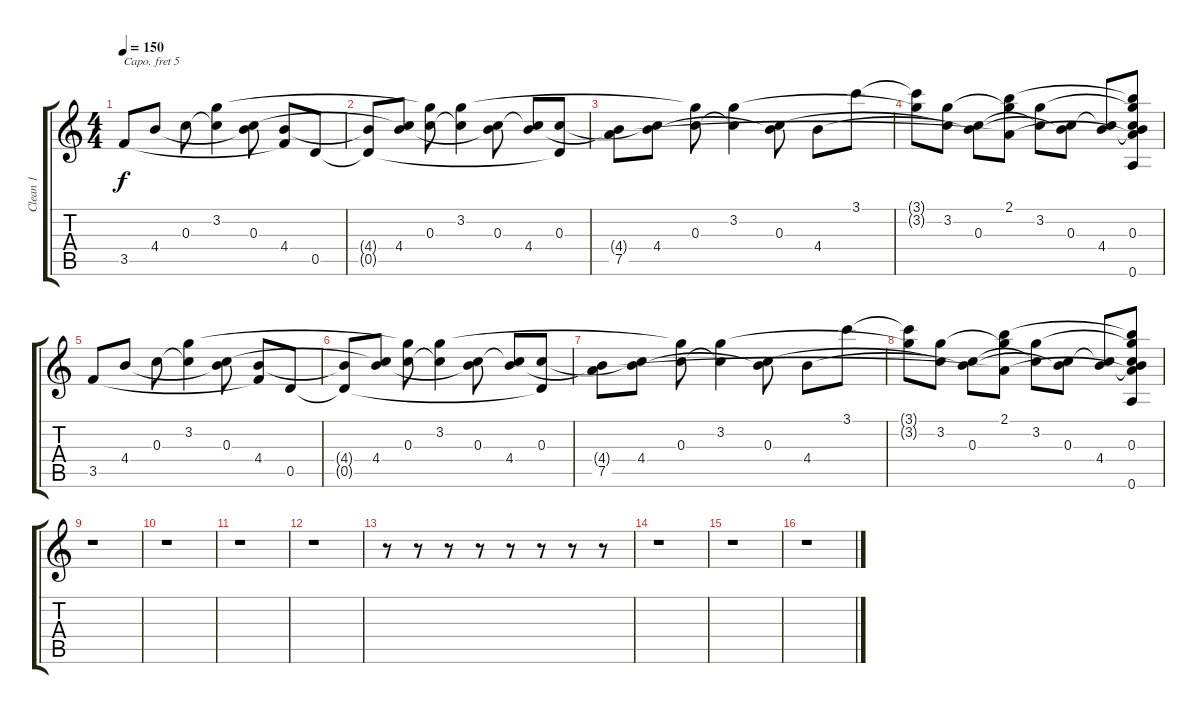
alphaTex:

\track ("Clean 1" "Clean 1") {instrument electricguitarjazz}
\staff {score tabs}
\capo 5
\tuning (E4 B3 G3 D3 A2 E2) {hide}
\ts (4 4)
\tempo 150
\clef g2
\ks c
3.5.8{dy f} 4.4.8 0.3.8 (3.2 0.3{t}).4 (0.3 4.4{t}).8 (4.4 3.5{t}).8 0.5.8 |
(4.4{t} 0.5{t}).8 (0.3{t} 4.4).8 (3.2{t} 0.3).8 (3.2 0.3{t}).4 (0.3 4.4{t}).8 (0.3{t} 4.4).8 (0.3 0.5{t}).8 |
(4.4{t} 7.5).8 (0.3{t} 4.4).8 (3.2{t} 0.3).8 (3.2 0.3{t}).4 (0.3 4.4{t}).8 4.4.8 3.1.8 |
(3.1{t} 3.2{t}).8 (3.2 0.3{t}).8 (0.3 4.4{t}).8 (2.1 3.2{t} 7.5{t}).8 (3.2 0.3{t}).8 (0.3 4.4{t}).8 (0.3{t} 4.4).8 (2.1{t} 3.2{t} 0.3 4.4{t} 7.5{t} 0.6).8 |
3.5.8 4.4.8 0.3.8 (3.2 0.3{t}).4 (0.3 4.4{t}).8 (4.4 3.5{t}).8 0.5.8 |
(4.4{t} 0.5{t}).8 (0.3{t} 4.4).8 (3.2{t} 0.3).8 (3.2 0.3{t}).4 (0.3 4.4{t}).8 (0.3{t} 4.4).8 (0.3 0.5{t}).8 |
(4.4{t} 7.5).8 (0.3{t} 4.4).8 (3.2{t} 0.3).8 (3.2 0.3{t}).4 (0.3 4.4{t}).8 4.4.8 3.1.8 |
(3.1{t} 3.2{t}).8 (3.2 0.3{t}).8 (0.3 4.4{t}).8 (2.1 3.2{t} 7.5{t}).8 (3.2 0.3{t}).8 (0.3 4.4{t}).8 (0.3{t} 4.4).8 (2.1{t} 3.2{t} 0.3 4.4{t} 7.5{t} 0.6).8 |
r.1 |
r.1 |
r.1 |
r.1 |
r.8 r.8 r.8 r.8 r.8 r.8 r.8 r.8 |
r.1 |
r.1 |
r.1
